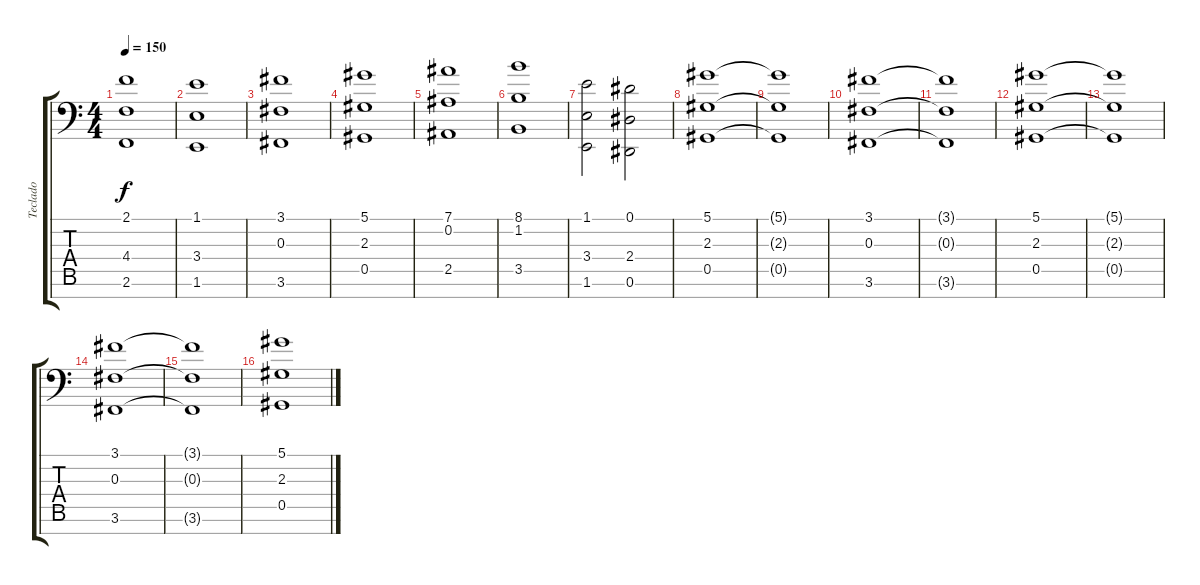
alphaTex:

\track ("Teclado" "Teclado") {instrument choiraahs}
\staff {score tabs}
\tuning (Eb4 Bb3 Gb3 Db3 Ab2 Eb2 Bb1) {hide}
\ts (4 4)
\tempo 150
\clef f4
\ks c
(2.1 4.4 2.6).1{dy f} |
(1.1 3.4 1.6).1 |
(3.1 0.3 3.6).1 |
(5.1 2.3 0.5).1 |
(7.1 0.2 2.5).1 |
(8.1 1.2 3.5).1 |
(1.1 3.4 1.6).2 (0.1 2.4 0.6).2 |
(5.1 2.3 0.5).1 |
(5.1{t} 2.3{t} 0.5{t}).1 |
(3.1 0.3 3.6).1 |
(3.1{t} 0.3{t} 3.6{t}).1 |
(5.1 2.3 0.5).1 |
(5.1{t} 2.3{t} 0.5{t}).1 |
(3.1 0.3 3.6).1 |
(3.1{t} 0.3{t} 3.6{t}).1 |
(5.1 2.3 0.5).1
